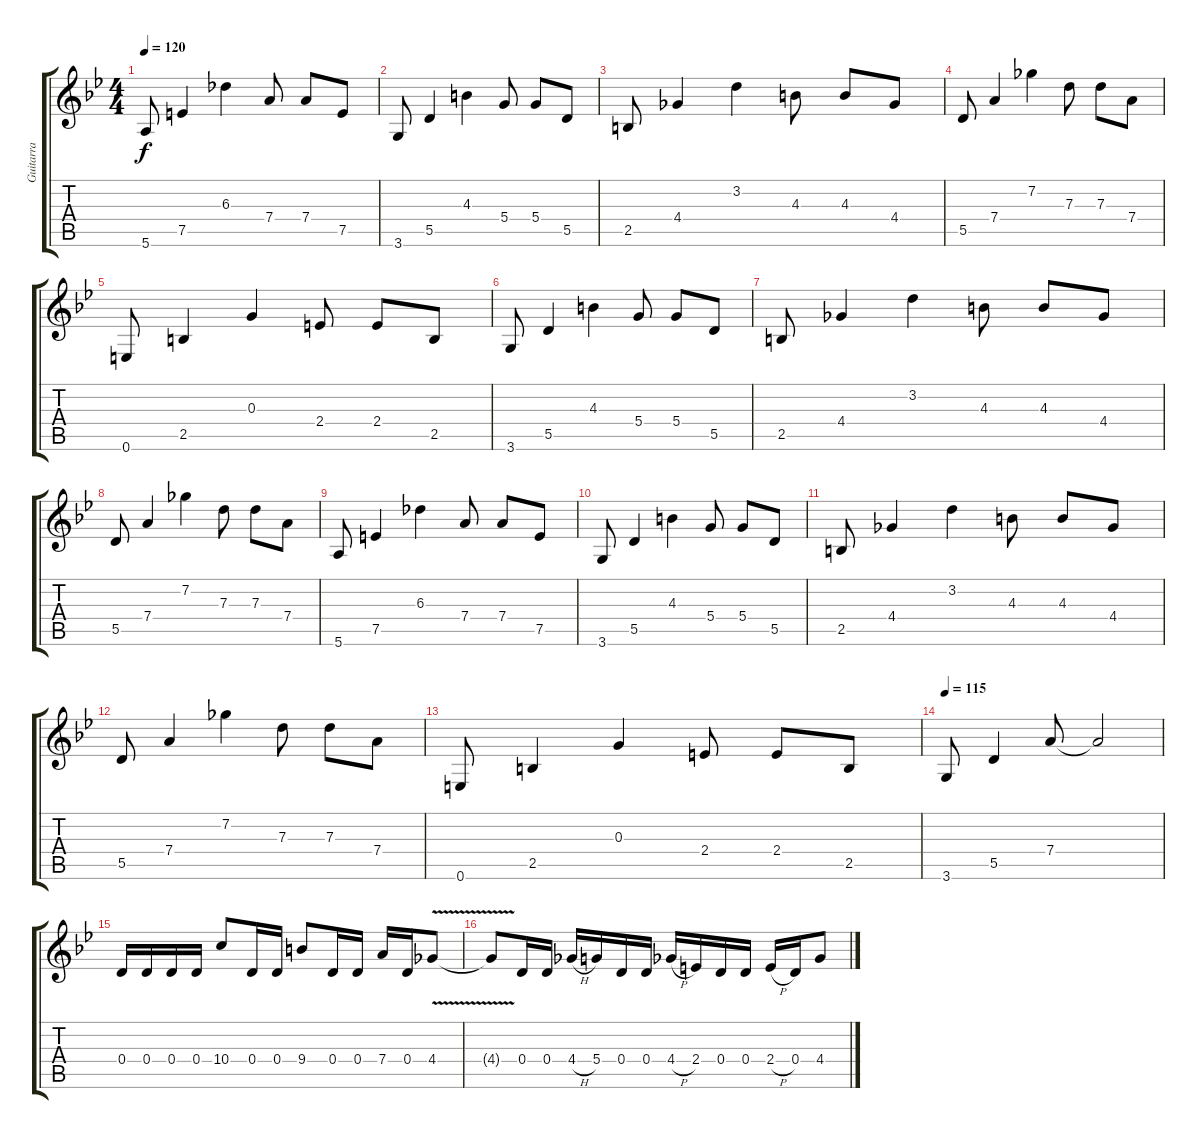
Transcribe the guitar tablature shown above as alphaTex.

\track ("Guitarra" "Guitarra") {instrument overdrivenguitar}
\staff {score tabs}
\tuning (E4 B3 G3 D3 A2 E2) {hide}
\ts (4 4)
\tempo 120
\clef g2
\ks bb
5.6.8{dy f} 7.5.4 6.3.4 7.4.8 7.4.8 7.5.8 |
3.6.8 5.5.4 4.3.4 5.4.8 5.4.8 5.5.8 |
2.5.8 4.4.4 3.2.4 4.3.8 4.3.8 4.4.8 |
5.5.8 7.4.4 7.2.4 7.3.8 7.3.8 7.4.8 |
0.6.8 2.5.4 0.3.4 2.4.8 2.4.8 2.5.8 |
3.6.8 5.5.4 4.3.4 5.4.8 5.4.8 5.5.8 |
2.5.8 4.4.4 3.2.4 4.3.8 4.3.8 4.4.8 |
5.5.8 7.4.4 7.2.4 7.3.8 7.3.8 7.4.8 |
5.6.8 7.5.4 6.3.4 7.4.8 7.4.8 7.5.8 |
3.6.8 5.5.4 4.3.4 5.4.8 5.4.8 5.5.8 |
2.5.8 4.4.4 3.2.4 4.3.8 4.3.8 4.4.8 |
5.5.8 7.4.4 7.2.4 7.3.8 7.3.8 7.4.8 |
0.6.8 2.5.4 0.3.4 2.4.8 2.4.8 2.5.8 |
\tempo 115
3.6.8 5.5.4 7.4.8 7.4{t}.2 |
0.4.16{instrument overdrivenguitar} 0.4.16 0.4.16 0.4.16 10.4.8 0.4.16 0.4.16 9.4.8 0.4.16 0.4.16 7.4.16 0.4.16 4.4{v}.8 |
4.4{t}.8 0.4.16 0.4.16 4.4{h}.16 5.4.16 0.4.16 0.4.16 4.4{h}.16 2.4.16 0.4.16 0.4.16 2.4{h}.16 0.4.16 4.4.8
